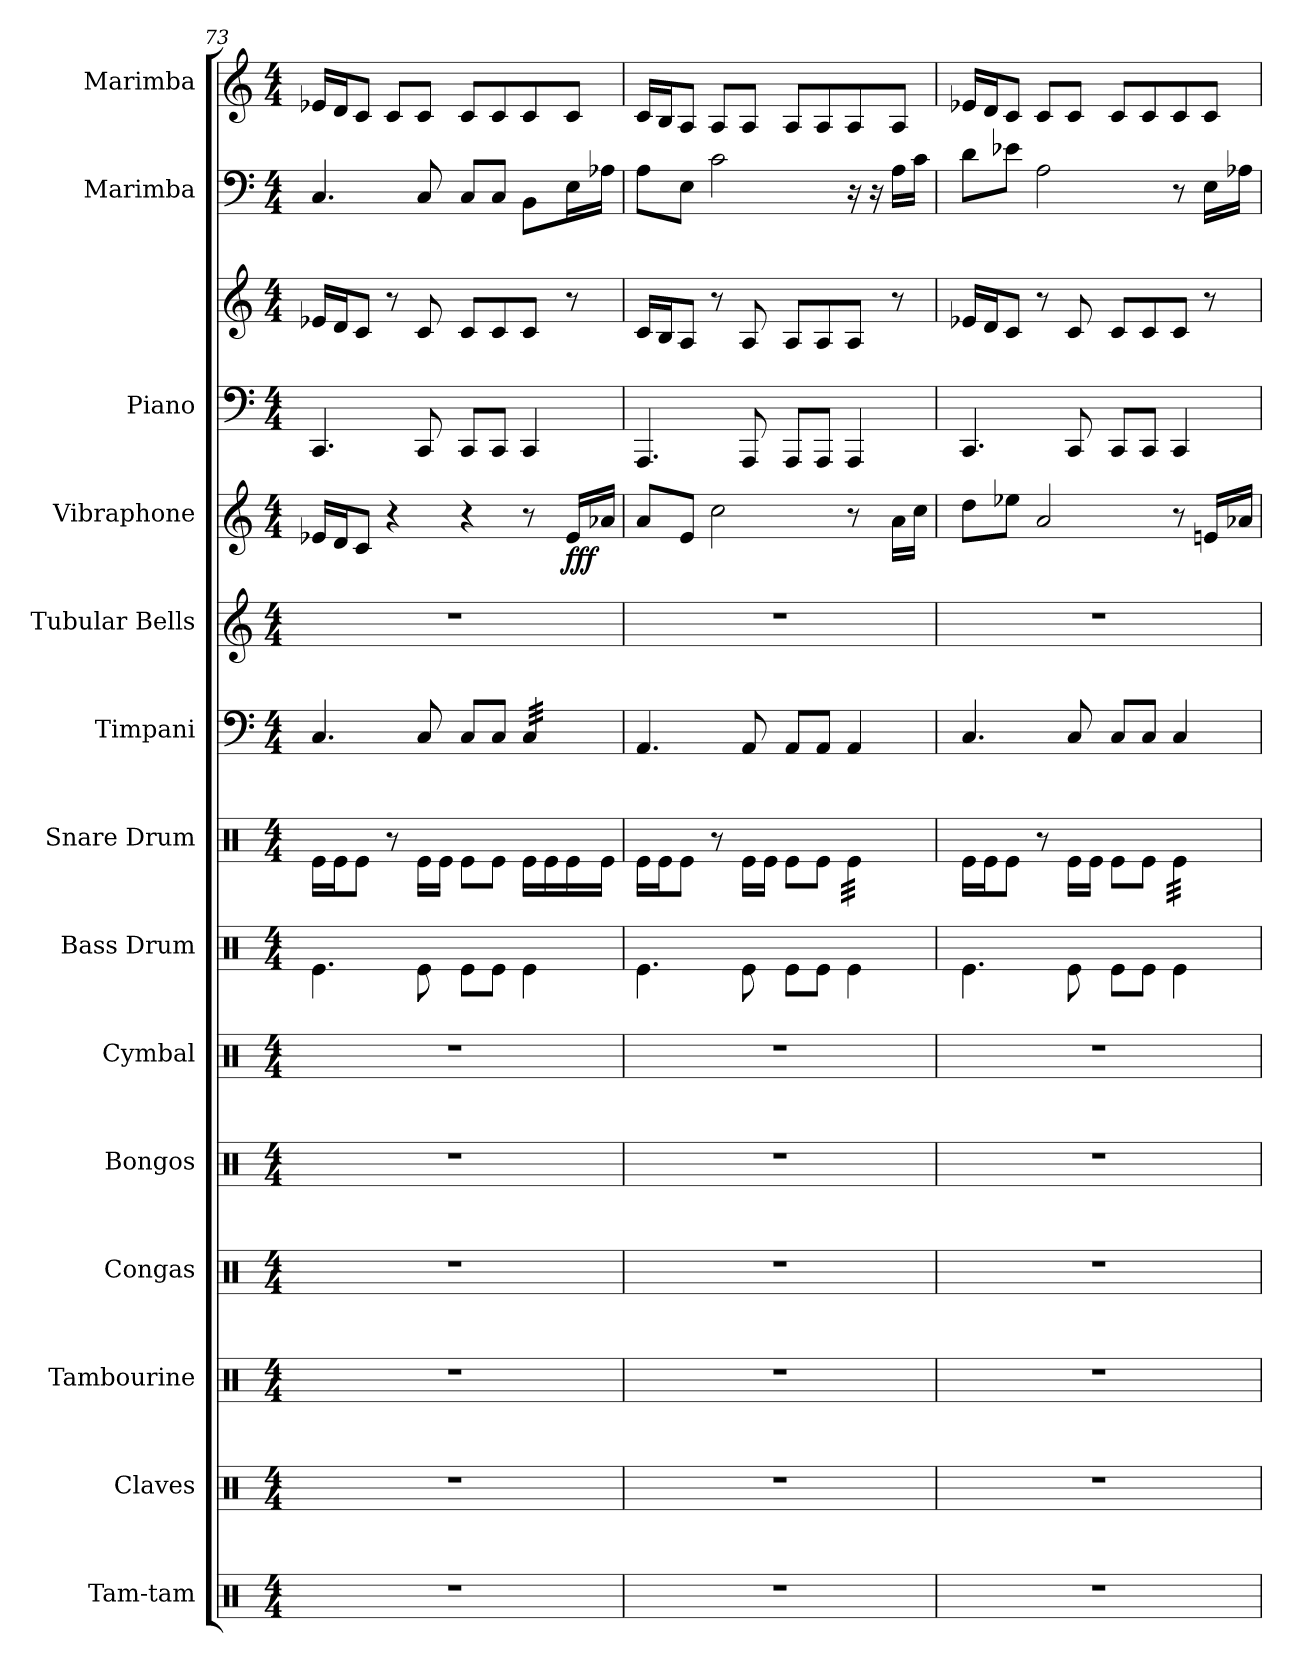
**kern	**kern	**kern	**kern	**kern	**kern	**kern	**kern	**kern	**kern	**kern	**dynam	**kern	**kern	**kern	**kern
*part14	*part13	*part12	*part11	*part10	*part9	*part8	*part7	*part6	*part5	*part4	*part4	*part3	*part3	*part2	*part1
*staff15	*staff14	*staff13	*staff12	*staff11	*staff10	*staff9	*staff8	*staff7	*staff6	*staff5	*staff5	*staff4	*staff3	*staff2	*staff1
*I"Tam-tam	*I"Claves	*I"Tambourine	*I"Congas	*I"Bongos	*I"Cymbal	*I"Bass Drum	*I"Snare Drum	*I"Timpani	*I"Tubular Bells	*I"Vibraphone	*	*I"Piano	*	*I"Marimba	*I"Marimba
*I'Tam-tam	*I'Clv.	*I'Tamb.	*I'Co.	*I'Bo.	*I'Cym.	*I'B. Dr.	*I'Sn. Dr.	*I'Timp.	*I'Tu. Be.	*I'Vib.	*	*I'Pno.	*	*I'Mrm.	*I'Mrm.
!!LO:PB:g=z
*clefX	*clefX	*clefX	*clefX	*clefX	*clefX	*clefX	*clefX	*clefF4	*clefG2	*clefG2	*	*clefF4	*clefG2	*clefF4	*clefG2
*k[]	*k[]	*k[]	*k[]	*k[]	*k[]	*k[]	*k[]	*k[]	*k[]	*k[]	*	*k[]	*k[]	*k[]	*k[]
*M4/4	*M4/4	*M4/4	*M4/4	*M4/4	*M4/4	*M4/4	*M4/4	*M4/4	*M4/4	*M4/4	*	*M4/4	*M4/4	*M4/4	*M4/4
=73	=73	=73	=73	=73	=73	=73	=73	=73	=73	=73	=73	=73	=73	=73	=73
1r	1r	1r	1r	1r	1r	4.Re\	16Re\LL	4.C/	1r	16e-X/LL	.	4.CC/	16e-X/LL	4.C/	16e-X/LL
.	.	.	.	.	.	.	16Re\J	.	.	16d/J	.	.	16d/J	.	16d/J
.	.	.	.	.	.	.	8Re\J	.	.	8c/J	.	.	8c/J	.	8c/J
.	.	.	.	.	.	.	8r	.	.	4r	.	.	8r	.	8c/L
.	.	.	.	.	.	8Re\	16Re\LL	8C/	.	.	.	8CC/	8c/	8C/	8c/J
.	.	.	.	.	.	.	16Re\JJ	.	.	.	.	.	.	.	.
.	.	.	.	.	.	8Re\L	8Re\L	8C/L	.	4r	.	8CC/L	8c/L	8C/L	8c/L
.	.	.	.	.	.	8Re\J	8Re\J	8C/J	.	.	.	8CC/J	8c/	8C/J	8c/
*	*	*	*	*	*	*	*	*tremolo	*	*	*	*	*	*	*
.	.	.	.	.	.	4Re\	16Re\LL	32C/LLL	.	8r	.	4CC/	8c/J	8BB\L	8c/
.	.	.	.	.	.	.	.	32C/	.	.	.	.	.	.	.
.	.	.	.	.	.	.	16Re\	32C/	.	.	.	.	.	.	.
.	.	.	.	.	.	.	.	32C/	.	.	.	.	.	.	.
!	!	!	!	!	!	!	!	!	!	!	!LO:DY:b	!	!	!	!
.	.	.	.	.	.	.	16Re\	32C/	.	16e-/LL	fff	.	8r	16E\L	8c/J
.	.	.	.	.	.	.	.	32C/	.	.	.	.	.	.	.
.	.	.	.	.	.	.	16Re\JJ	32C/	.	16a-X/JJ	.	.	.	16A-X\JJ	.
.	.	.	.	.	.	.	.	32C/JJJ	.	.	.	.	.	.	.
*	*	*	*	*	*	*	*	*Xtremolo	*	*	*	*	*	*	*
=74	=74	=74	=74	=74	=74	=74	=74	=74	=74	=74	=74	=74	=74	=74	=74
1r	1r	1r	1r	1r	1r	4.Re\	16Re\LL	4.AA/	1r	8a/L	.	4.AAA/	16c/LL	8A\L	16c/LL
.	.	.	.	.	.	.	16Re\J	.	.	.	.	.	16B/J	.	16B/J
.	.	.	.	.	.	.	8Re\J	.	.	8e/J	.	.	8A/J	8E\J	8A/J
.	.	.	.	.	.	.	8r	.	.	2cc\	.	.	8r	2c\	8A/L
.	.	.	.	.	.	8Re\	16Re\LL	8AA/	.	.	.	8AAA/	8A/	.	8A/J
.	.	.	.	.	.	.	16Re\JJ	.	.	.	.	.	.	.	.
.	.	.	.	.	.	8Re\L	8Re\L	8AA/L	.	.	.	8AAA/L	8A/L	.	8A/L
.	.	.	.	.	.	8Re\J	8Re\J	8AA/J	.	.	.	8AAA/J	8A/	.	8A/
*	*	*	*	*	*	*	*tremolo	*	*	*	*	*	*	*	*
.	.	.	.	.	.	4Re\	32Re\LLL	4AA/	.	8r	.	4AAA/	8A/J	16r	8A/
.	.	.	.	.	.	.	32Re\	.	.	.	.	.	.	.	.
.	.	.	.	.	.	.	32Re\	.	.	.	.	.	.	16r	.
.	.	.	.	.	.	.	32Re\	.	.	.	.	.	.	.	.
.	.	.	.	.	.	.	32Re\	.	.	16a\LL	.	.	8r	16A\LL	8A/J
.	.	.	.	.	.	.	32Re\	.	.	.	.	.	.	.	.
.	.	.	.	.	.	.	32Re\	.	.	16cc\JJ	.	.	.	16c\JJ	.
.	.	.	.	.	.	.	32Re\JJJ	.	.	.	.	.	.	.	.
*	*	*	*	*	*	*	*Xtremolo	*	*	*	*	*	*	*	*
!!LO:PB:g=z
=75	=75	=75	=75	=75	=75	=75	=75	=75	=75	=75	=75	=75	=75	=75	=75
1r	1r	1r	1r	1r	1r	4.Re\	16Re\LL	4.C/	1r	8dd\L	.	4.CC/	16e-X/LL	8d\L	16e-X/LL
.	.	.	.	.	.	.	16Re\J	.	.	.	.	.	16d/J	.	16d/J
.	.	.	.	.	.	.	8Re\J	.	.	8ee-X\J	.	.	8c/J	8e-X\J	8c/J
.	.	.	.	.	.	.	8r	.	.	2a/	.	.	8r	2A\	8c/L
.	.	.	.	.	.	8Re\	16Re\LL	8C/	.	.	.	8CC/	8c/	.	8c/J
.	.	.	.	.	.	.	16Re\JJ	.	.	.	.	.	.	.	.
.	.	.	.	.	.	8Re\L	8Re\L	8C/L	.	.	.	8CC/L	8c/L	.	8c/L
.	.	.	.	.	.	8Re\J	8Re\J	8C/J	.	.	.	8CC/J	8c/	.	8c/
*	*	*	*	*	*	*	*tremolo	*	*	*	*	*	*	*	*
.	.	.	.	.	.	4Re\	32Re\LLL	4C/	.	8r	.	4CC/	8c/J	8r	8c/
.	.	.	.	.	.	.	32Re\	.	.	.	.	.	.	.	.
.	.	.	.	.	.	.	32Re\	.	.	.	.	.	.	.	.
.	.	.	.	.	.	.	32Re\	.	.	.	.	.	.	.	.
.	.	.	.	.	.	.	32Re\	.	.	16en/LL	.	.	8r	16E\LL	8c/J
.	.	.	.	.	.	.	32Re\	.	.	.	.	.	.	.	.
.	.	.	.	.	.	.	32Re\	.	.	16a-X/JJ	.	.	.	16A-X\JJ	.
.	.	.	.	.	.	.	32Re\JJJ	.	.	.	.	.	.	.	.
*	*	*	*	*	*	*	*Xtremolo	*	*	*	*	*	*	*	*
=	=	=	=	=	=	=	=	=	=	=	=	=	=	=	=
*-	*-	*-	*-	*-	*-	*-	*-	*-	*-	*-	*-	*-	*-	*-	*-
